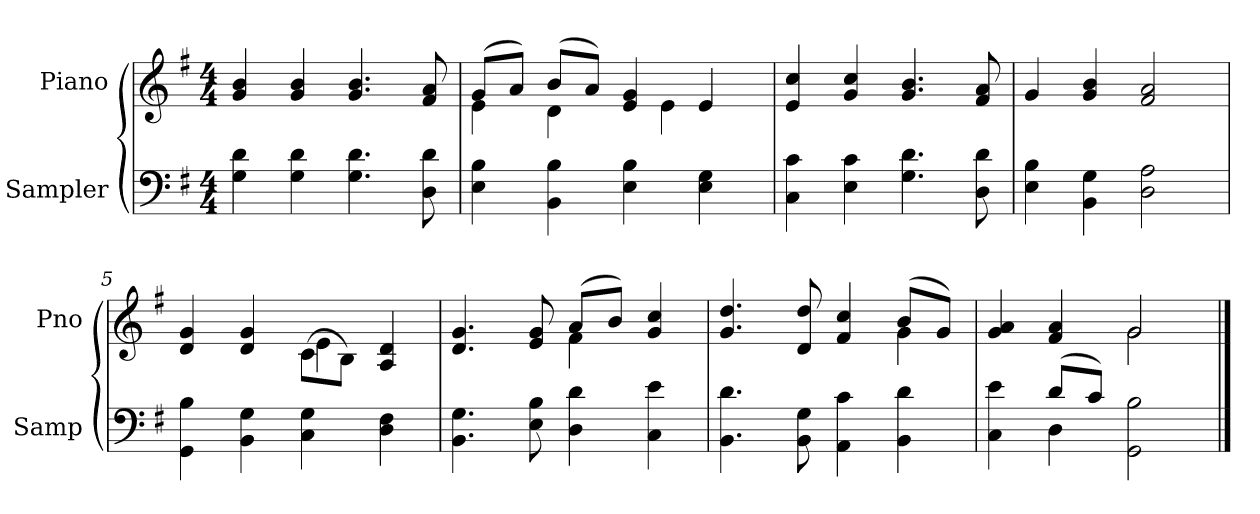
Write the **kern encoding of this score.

**kern	**kern
*part2	*part1
*staff2	*staff1
*I"Sampler	*I"Piano
*I'Samp	*I'Pno
*clefF4	*clefG2
*k[f#]	*k[f#]
*G:	*G:
*M4/4	*M4/4
=1	=1
4G\ 4d\	4g/ 4b/
4G\ 4d\	4g/ 4b/
4.G\ 4.d\	4.g/ 4.b/
8D\ 8d\	8f#/ 8a/
=2	=2
*	*^
4E\ 4B\	(8g/L	4e
.	8a/J)	.
4BB\ 4B\	(8b/L	4d
.	8a/J)	.
4E\ 4B\	4e 4g	8ryy
.	.	4e
4E\ 4G\	4e/	.
.	.	8ryy
*	*v	*v
=3	=3
4C\ 4c\	4e 4cc
4E\ 4c\	4g 4cc
4.G\ 4.d\	4.g/ 4.b/
8D\ 8d\	8f#/ 8a/
=4	=4
4E\ 4B\	4g/
4BB\ 4G\	4g/ 4b/
2D\ 2A\	2f#/ 2a/
=5	=5
*	*^
4GG\ 4B\	4d/ 4g/	2ryy
4BB\ 4G\	4d/ 4g/	.
4C\ 4G\	(8c\L	4e
.	8B\J)	.
4D\ 4F#\	4A/ 4d/	4ryy
=6	=6	=6
4.BB\ 4.G\	4.d/ 4.g/	2ryy
8E\ 8B\	8e/ 8g/	.
4D\ 4d\	(8a/L	4f#
.	8b/J)	.
4C\ 4e\	4g/ 4cc/	4ryy
=7	=7	=7
4.BB\ 4.d\	4.g/ 4.dd/	2.ryy
8BB\ 8G\	8d/ 8dd/	.
4AA\ 4c\	4f#/ 4cc/	.
4BB\ 4d\	(8b/L	4g
.	8g/J)	.
=8	=8	=8
*^	*	*
4C\ 4e\	4ryy	4g/ 4a/	2ryy
(8d/L	4D	4f#/ 4a/	.
8c/J)	.	.	.
2GG 2B	2ryy	2g/	2g
*v	*v	*	*
*	*v	*v
==	==
*-	*-
